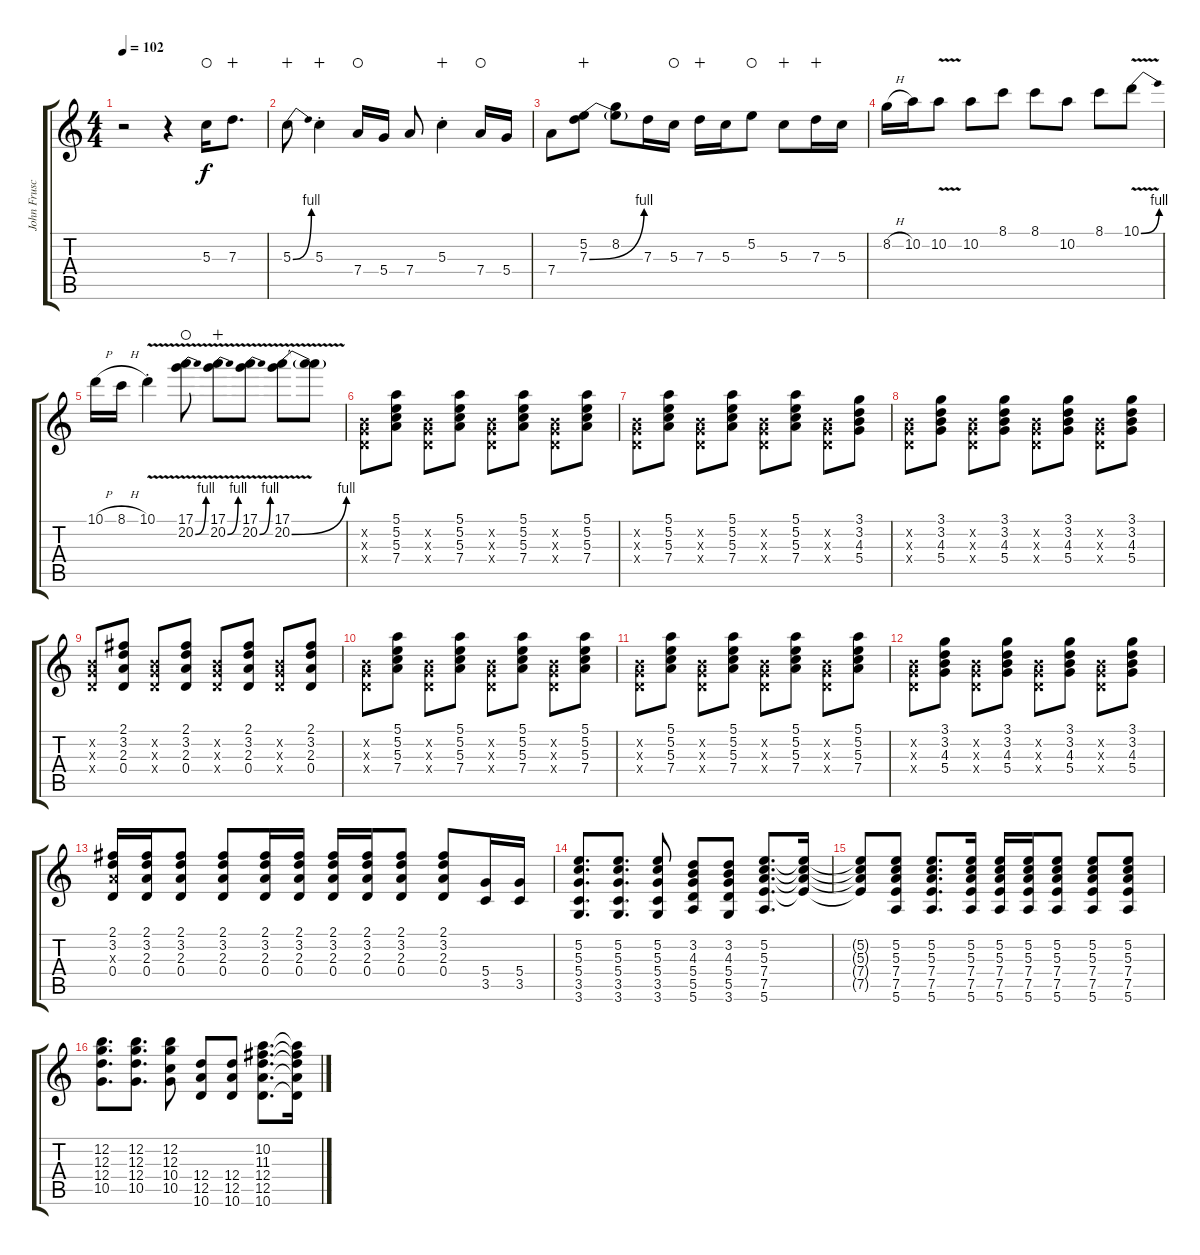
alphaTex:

\track ("John Frusciante (Guitare)" "John Frusc") {instrument electricguitarclean}
\staff {score tabs}
\tuning (E4 B3 G3 D3 A2 E2) {hide}
\ts (4 4)
\tempo 102
\clef g2
\ks c
r.2{dy f} r.4 5.3.16{instrument distortionguitar waho} 7.3.8{d wahc} |
5.3{be (bend 0 0 60 4)}.8{wahc} 5.3{st}.4{wahc} 7.4.16{waho} 5.4.16 7.4.8 5.3{st}.4{wahc} 7.4.16{waho} 5.4.16 |
7.4.8 (5.2 7.3{be (bend 0 0 60 4)}).8{wahc} (8.2 7.3{t}).8 7.3.16 5.3.16{waho} 7.3.16{wahc} 5.3.16 5.2.8{waho} 5.3.8{wahc} 7.3.16{wahc} 5.3.16 |
8.2{h}.16 10.2.16 10.2{v}.8 10.2.8 8.1.8 8.1.8 10.2.8 8.1.8 10.1{be (bend 0 0 60 4) v}.8 |
10.1{h}.16 8.1{h}.16 10.1{v st}.4 (17.1 20.2{be (bend 0 0 60 4) v}).8{waho} (17.1 20.2{be (bend 0 0 60 4) v}).8{wahc} (17.1 20.2{be (bend 0 0 60 4) v}).8 (17.1 20.2{be (bend 0 0 60 4) v}).8 (17.1{t} 20.2{t}).8 |
(0.2{x} 0.3{x} 0.4{x}).8{instrument electricguitarclean} (5.1 5.2 5.3 7.4).8 (0.2{x} 0.3{x} 0.4{x}).8 (5.1 5.2 5.3 7.4).8 (0.2{x} 0.3{x} 0.4{x}).8 (5.1 5.2 5.3 7.4).8 (0.2{x} 0.3{x} 0.4{x}).8 (5.1 5.2 5.3 7.4).8 |
(0.2{x} 0.3{x} 0.4{x}).8 (5.1 5.2 5.3 7.4).8 (0.2{x} 0.3{x} 0.4{x}).8 (5.1 5.2 5.3 7.4).8 (0.2{x} 0.3{x} 0.4{x}).8 (5.1 5.2 5.3 7.4).8 (0.2{x} 0.3{x} 0.4{x}).8 (3.1 3.2 4.3 5.4).8 |
(0.2{x} 0.3{x} 0.4{x}).8 (3.1 3.2 4.3 5.4).8 (0.2{x} 0.3{x} 0.4{x}).8 (3.1 3.2 4.3 5.4).8 (0.2{x} 0.3{x} 0.4{x}).8 (3.1 3.2 4.3 5.4).8 (0.2{x} 0.3{x} 0.4{x}).8 (3.1 3.2 4.3 5.4).8 |
(0.2{x} 0.3{x} 0.4{x}).8 (2.1 3.2 2.3 0.4).8 (0.2{x} 0.3{x} 0.4{x}).8 (2.1 3.2 2.3 0.4).8 (0.2{x} 0.3{x} 0.4{x}).8 (2.1 3.2 2.3 0.4).8 (0.2{x} 0.3{x} 0.4{x}).8 (2.1 3.2 2.3 0.4).8 |
(0.2{x} 0.3{x} 0.4{x}).8 (5.1 5.2 5.3 7.4).8 (0.2{x} 0.3{x} 0.4{x}).8 (5.1 5.2 5.3 7.4).8 (0.2{x} 0.3{x} 0.4{x}).8 (5.1 5.2 5.3 7.4).8 (0.2{x} 0.3{x} 0.4{x}).8 (5.1 5.2 5.3 7.4).8 |
(0.2{x} 0.3{x} 0.4{x}).8 (5.1 5.2 5.3 7.4).8 (0.2{x} 0.3{x} 0.4{x}).8 (5.1 5.2 5.3 7.4).8 (0.2{x} 0.3{x} 0.4{x}).8 (5.1 5.2 5.3 7.4).8 (0.2{x} 0.3{x} 0.4{x}).8 (5.1 5.2 5.3 7.4).8 |
(0.2{x} 0.3{x} 0.4{x}).8 (3.1 3.2 4.3 5.4).8 (0.2{x} 0.3{x} 0.4{x}).8 (3.1 3.2 4.3 5.4).8 (0.2{x} 0.3{x} 0.4{x}).8 (3.1 3.2 4.3 5.4).8 (0.2{x} 0.3{x} 0.4{x}).8 (3.1 3.2 4.3 5.4).8 |
(2.1 3.2 2.3{x} 0.4).16 (2.1 3.2 2.3 0.4).16 (2.1 3.2 2.3 0.4).8 (2.1 3.2 2.3 0.4).8 (2.1 3.2 2.3 0.4).16 (2.1 3.2 2.3 0.4).16 (2.1 3.2 2.3 0.4).16 (2.1 3.2 2.3 0.4).16 (2.1 3.2 2.3 0.4).8 (2.1 3.2 2.3 0.4).8 (5.4 3.5).16 (5.4 3.5).16 |
(5.2 5.3 5.4 3.5 3.6).8{d} (5.2 5.3 5.4 3.5 3.6).8{d} (5.2 5.3 5.4 3.5 3.6).8 (3.2 4.3 5.4 5.5 5.6).8 (3.2 4.3 5.4 5.5 3.6).8 (5.2 5.3 7.4 7.5 5.6).8{d} (5.2{t} 5.3{t} 7.4{t} 7.5{t}).16 |
(5.2{t} 5.3{t} 7.4{t} 7.5{t}).8 (5.2 5.3 7.4 7.5 5.6).8 (5.2 5.3 7.4 7.5 5.6).8{d} (5.2 5.3 7.4 7.5 5.6).16 (5.2 5.3 7.4 7.5 5.6).16 (5.2 5.3 7.4 7.5 5.6).16 (5.2 5.3 7.4 7.5 5.6).8 (5.2 5.3 7.4 7.5 5.6).8 (5.2 5.3 7.4 7.5 5.6).8 |
(12.2 12.3 12.4 10.5).8{d} (12.2 12.3 12.4 10.5).8{d} (12.2 12.3 10.4 10.5).8 (12.4 12.5 10.6).8 (12.4 12.5 10.6).8 (10.2 11.3 12.4 12.5 10.6).8{d} (10.2{t} 11.3{t} 12.4{t} 12.5{t} 10.6{t}).16
